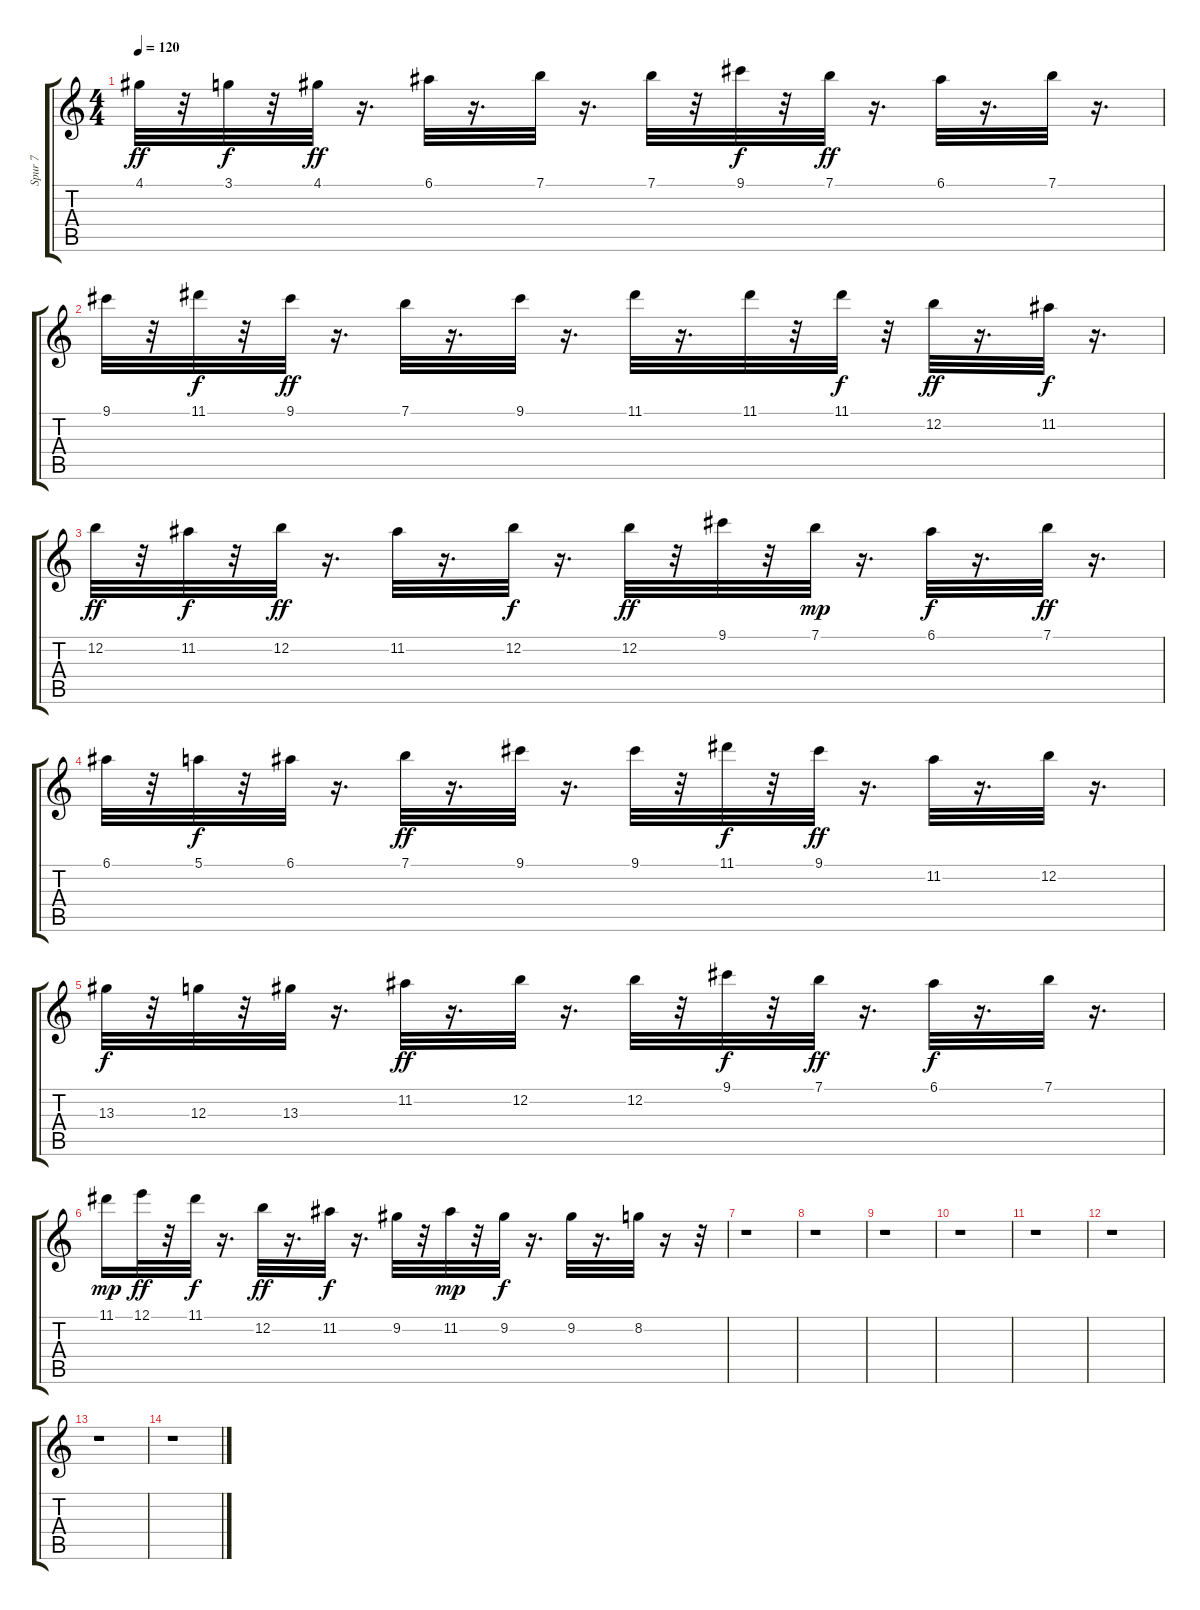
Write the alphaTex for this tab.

\track ("Spur 7" "Spur 7") {instrument acousticguitarnylon}
\staff {score tabs}
\tuning (E4 B3 G3 D3 A2 E2) {hide}
\ts (4 4)
\tempo 120
\clef g2
\ks c
4.1.32{dy ff} r.32 3.1.32{dy f} r.32 4.1.32{dy ff} r.16{d} 6.1.32 r.16{d} 7.1.32 r.16{d} 7.1.32 r.32 9.1.32{dy f} r.32 7.1.32{dy ff} r.16{d} 6.1.32 r.16{d} 7.1.32 r.16{d} |
9.1.32 r.32 11.1.32{dy f} r.32 9.1.32{dy ff} r.16{d} 7.1.32 r.16{d} 9.1.32 r.16{d} 11.1.32 r.16{d} 11.1.32 r.32 11.1.32{dy f} r.32 12.2.32{dy ff} r.16{d} 11.2.32{dy f} r.16{d} |
12.2.32{dy ff} r.32 11.2.32{dy f} r.32 12.2.32{dy ff} r.16{d} 11.2.32 r.16{d} 12.2.32{dy f} r.16{d} 12.2.32{dy ff} r.32 9.1.32 r.32 7.1.32{dy mp} r.16{d} 6.1.32{dy f} r.16{d} 7.1.32{dy ff} r.16{d} |
6.1.32 r.32 5.1.32{dy f} r.32 6.1.32 r.16{d} 7.1.32{dy ff} r.16{d} 9.1.32 r.16{d} 9.1.32 r.32 11.1.32{dy f} r.32 9.1.32{dy ff} r.16{d} 11.2.32 r.16{d} 12.2.32 r.16{d} |
13.3.32{dy f} r.32 12.3.32 r.32 13.3.32 r.16{d} 11.2.32{dy ff} r.16{d} 12.2.32 r.16{d} 12.2.32 r.32 9.1.32{dy f} r.32 7.1.32{dy ff} r.16{d} 6.1.32{dy f} r.16{d} 7.1.32 r.16{d} |
11.1.16{dy mp} 12.1.32{dy ff} r.32 11.1.32{dy f} r.16{d} 12.2.32{dy ff} r.16{d} 11.2.32{dy f} r.16{d} 9.2.32 r.32 11.2.32{dy mp} r.32 9.2.32{dy f} r.16{d} 9.2.32 r.16{d} 8.2.32 r.16 r.32 |
r.1 |
r.1 |
r.1 |
r.1 |
r.1 |
r.1 |
r.1 |
r.1
